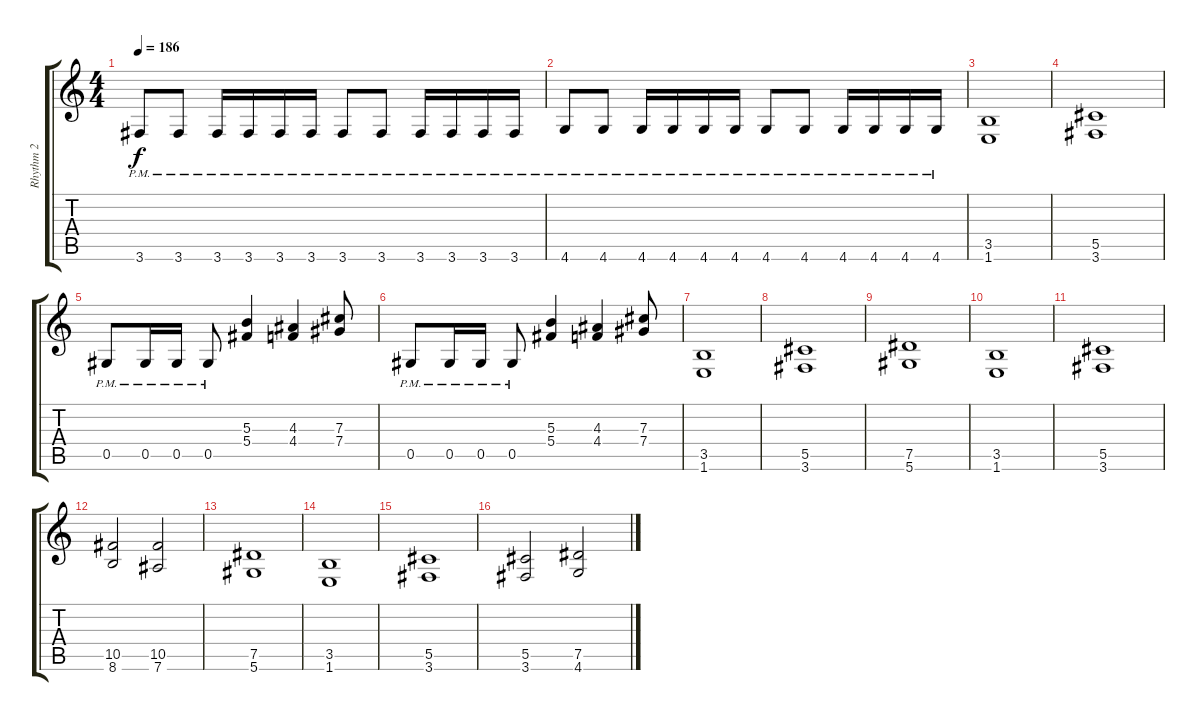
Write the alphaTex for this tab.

\track ("Rhythm 2" "Rhythm 2") {instrument overdrivenguitar}
\staff {score tabs}
\tuning (Eb4 Bb3 Gb3 Db3 Ab2 Eb2) {hide}
\ts (4 4)
\tempo 186
\clef g2
\ks c
3.6{pm}.8{dy f} 3.6{pm}.8 3.6{pm}.16 3.6{pm}.16 3.6{pm}.16 3.6{pm}.16 3.6{pm}.8 3.6{pm}.8 3.6{pm}.16 3.6{pm}.16 3.6{pm}.16 3.6{pm}.16 |
4.6{pm}.8 4.6{pm}.8 4.6{pm}.16 4.6{pm}.16 4.6{pm}.16 4.6{pm}.16 4.6{pm}.8 4.6{pm}.8 4.6{pm}.16 4.6{pm}.16 4.6{pm}.16 4.6{pm}.16 |
(3.5 1.6).1 |
(5.5 3.6).1 |
0.5{pm}.8 0.5{pm}.16 0.5{pm}.16 0.5{pm}.8 (5.3 5.4).4 (4.3 4.4).4 (7.3 7.4).8 |
0.5{pm}.8 0.5{pm}.16 0.5{pm}.16 0.5{pm}.8 (5.3 5.4).4 (4.3 4.4).4 (7.3 7.4).8 |
(3.5 1.6).1 |
(5.5 3.6).1 |
(7.5 5.6).1 |
(3.5 1.6).1 |
(5.5 3.6).1 |
(10.5 8.6).2 (10.5 7.6).2 |
(7.5 5.6).1 |
(3.5 1.6).1 |
(5.5 3.6).1 |
(5.5 3.6).2 (7.5 4.6).2
